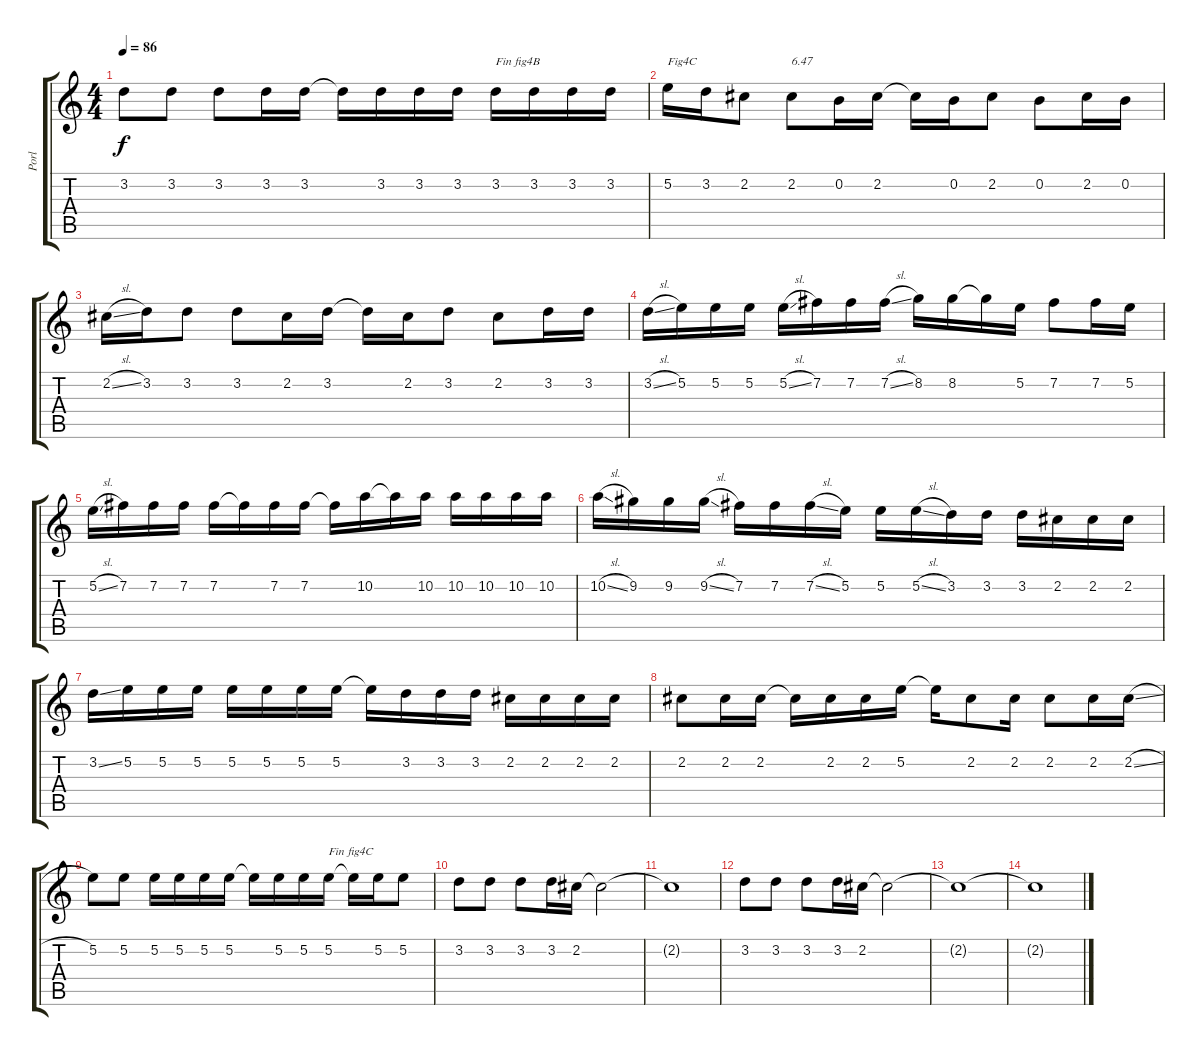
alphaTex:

\track ("Porl" "Porl") {instrument electricguitarclean}
\staff {score tabs}
\tuning (E4 B3 G3 D3 A2 E2) {hide}
\ts (4 4)
\tempo 86
\clef g2
\ks c
3.2.8{dy f} 3.2.8 3.2.8 3.2.16 3.2.16 3.2{t}.16 3.2.16 3.2.16 3.2.16 3.2.16{txt "Fin fig4B"} 3.2.16 3.2.16 3.2.16 |
5.2.16{txt "Fig4C"} 3.2.16 2.2.8 2.2.8{txt "6.47"} 0.2.16 2.2.16 2.2{t}.16 0.2.16 2.2.8 0.2.8 2.2.16 0.2.16 |
2.2{sl}.16 3.2.16 3.2.8 3.2.8 2.2.16 3.2.16 3.2{t}.16 2.2.16 3.2.8 2.2.8 3.2.16 3.2.16 |
3.2{sl}.16 5.2.16 5.2.16 5.2.16 5.2{sl}.16 7.2.16 7.2.16 7.2{sl}.16 8.2.16 8.2.16 8.2{t}.16 5.2.16 7.2.8 7.2.16 5.2.16 |
5.2{sl}.16 7.2.16 7.2.16 7.2.16 7.2.16 7.2{t}.16 7.2.16 7.2.16 7.2{t}.16 10.2.16 10.2{t}.16 10.2.16 10.2.16 10.2.16 10.2.16 10.2.16 |
10.2{sl}.16 9.2.16 9.2.16 9.2{sl}.16 7.2.16 7.2.16 7.2{sl}.16 5.2.16 5.2.16 5.2{sl}.16 3.2.16 3.2.16 3.2.16 2.2.16 2.2.16 2.2.16 |
3.2{ss}.16 5.2.16 5.2.16 5.2.16 5.2.16 5.2.16 5.2.16 5.2.16 5.2{t}.16 3.2.16 3.2.16 3.2.16 2.2.16 2.2.16 2.2.16 2.2.16 |
2.2.8 2.2.16 2.2.16 2.2{t}.16 2.2.16 2.2.16 5.2.16 5.2{t}.16 2.2.8 2.2.16 2.2.8 2.2.16 2.2{sl}.16 |
5.2.8 5.2.8 5.2.16 5.2.16 5.2.16 5.2.16 5.2{t}.16 5.2.16 5.2.16 5.2.16{txt "Fin fig4C"} 5.2{t}.16 5.2.16 5.2.8 |
3.2.8 3.2.8 3.2.8 3.2.16 2.2.16 2.2{t}.2 |
2.2{t}.1 |
3.2.8 3.2.8 3.2.8 3.2.16 2.2.16 2.2{t}.2 |
2.2{t}.1 |
2.2{t}.1
